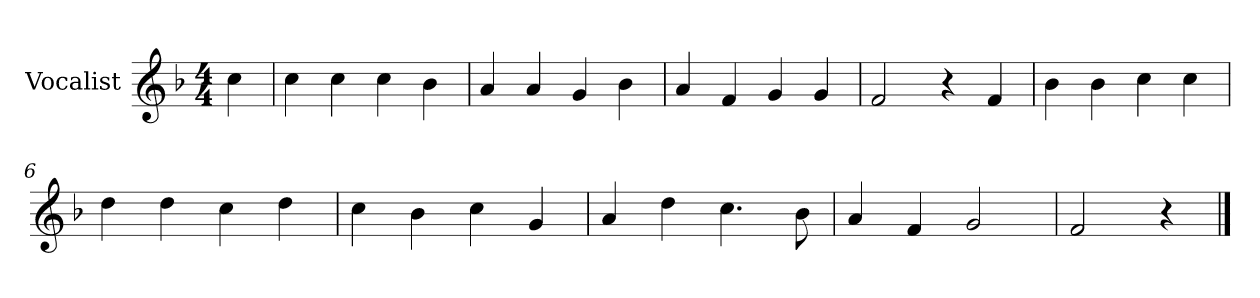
**kern
*part1
*staff1
*I"Vocalist
*k[b-]
*F:
*M4/4
=
4cc
=1
4cc
4cc
4cc
4b-
=2
4a
4a
4g
4b-
=3
4a
4f
4g
4g
=4
2f
4r
4f
=5
4b-
4b-
4cc
4cc
=6
4dd
4dd
4cc
4dd
=7
4cc
4b-
4cc
4g
=8
4a
4dd
4.cc
8b-
=9
4a
4f
2g
=10
2f
4r
==
*-
